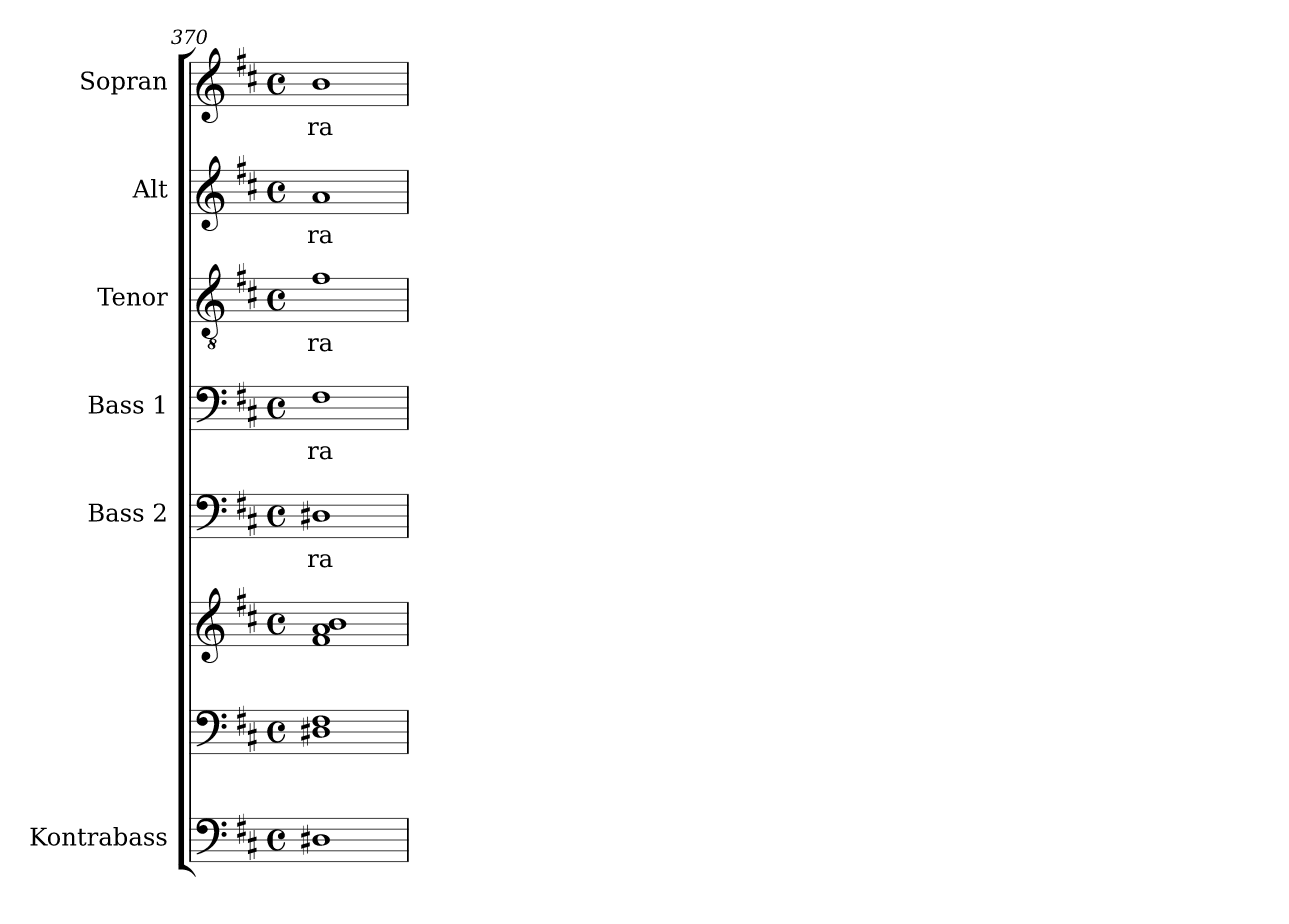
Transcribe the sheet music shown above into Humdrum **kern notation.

**kern	**kern	**kern	**kern	**text	**kern	**text	**kern	**text	**kern	**text	**kern	**text
*part7	*part6	*part6	*part5	*part5	*part4	*part4	*part3	*part3	*part2	*part2	*part1	*part1
*staff8	*staff7	*staff6	*staff5	*staff5	*staff4	*staff4	*staff3	*staff3	*staff2	*staff2	*staff1	*staff1
*I"Kontrabass	*	*	*I"Bass 2	*	*I"Bass 1	*	*I"Tenor	*	*I"Alt	*	*I"Sopran	*
*I'Kb.	*	*	*I'B. 2	*	*I'B. 1	*	*I'T.	*	*I'A.	*	*I'S.	*
!!LO:LB:g=z
*clefF4	*clefF4	*clefG2	*clefF4	*	*clefF4	*	*clefGv2	*	*clefG2	*	*clefG2	*
*ITrd7c12	*	*	*	*	*	*	*	*	*	*	*	*
*k[f#c#]	*k[f#c#]	*k[f#c#]	*k[f#c#]	*	*k[f#c#]	*	*k[f#c#]	*	*k[f#c#]	*	*k[f#c#]	*
*D:	*D:	*D:	*D:	*	*D:	*	*D:	*	*D:	*	*D:	*
*M4/4	*M4/4	*M4/4	*M4/4	*	*M4/4	*	*M4/4	*	*M4/4	*	*M4/4	*
*met(c)	*met(c)	*met(c)	*met(c)	*	*met(c)	*	*met(c)	*	*met(c)	*	*met(c)	*
=370	=370	=370	=370	=370	=370	=370	=370	=370	=370	=370	=370	=370
*	*^	*	*	*	*	*	*	*	*	*	*	*
!	!	!	!	!	!LO:LY:b	!	!LO:LY:b	!	!LO:LY:b	!	!LO:LY:b	!	!LO:LY:b
1DD#X	1F#	1D#X	1f# 1a 1b	1D#X	-ra	1F#	-ra	1f#	-ra	1a	-ra	1b	-ra
*	*v	*v	*	*	*	*	*	*	*	*	*	*	*
=	=	=	=	=	=	=	=	=	=	=	=	=
*-	*-	*-	*-	*-	*-	*-	*-	*-	*-	*-	*-	*-
